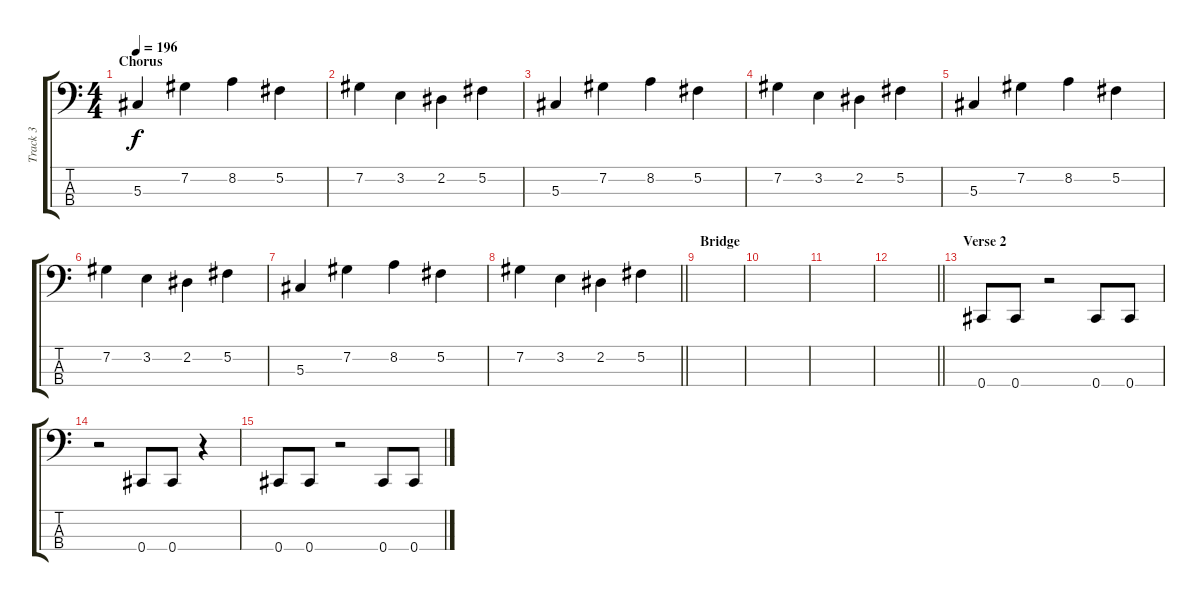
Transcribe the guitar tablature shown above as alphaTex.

\track ("Track 3" "Track 3") {instrument electricbasspick}
\staff {score tabs}
\tuning (Gb2 Db2 Ab1 Db1) {hide}
\ts (4 4)
\section ("" "Chorus")
\tempo 196
\clef f4
\ks c
5.3.4{dy f} 7.2.4 8.2.4 5.2.4 |
7.2.4 3.2.4 2.2.4 5.2.4 |
5.3.4 7.2.4 8.2.4 5.2.4 |
7.2.4 3.2.4 2.2.4 5.2.4 |
5.3.4 7.2.4 8.2.4 5.2.4 |
7.2.4 3.2.4 2.2.4 5.2.4 |
5.3.4 7.2.4 8.2.4 5.2.4 |
\barLineRight lightlight
7.2.4 3.2.4 2.2.4 5.2.4 |
\section ("" "Bridge")
|
|
|
\barLineRight lightlight
|
\section ("" "Verse 2")
0.4.8 0.4.8 r.2 0.4.8 0.4.8 |
r.2 0.4.8 0.4.8 r.4 |
0.4.8 0.4.8 r.2 0.4.8 0.4.8
